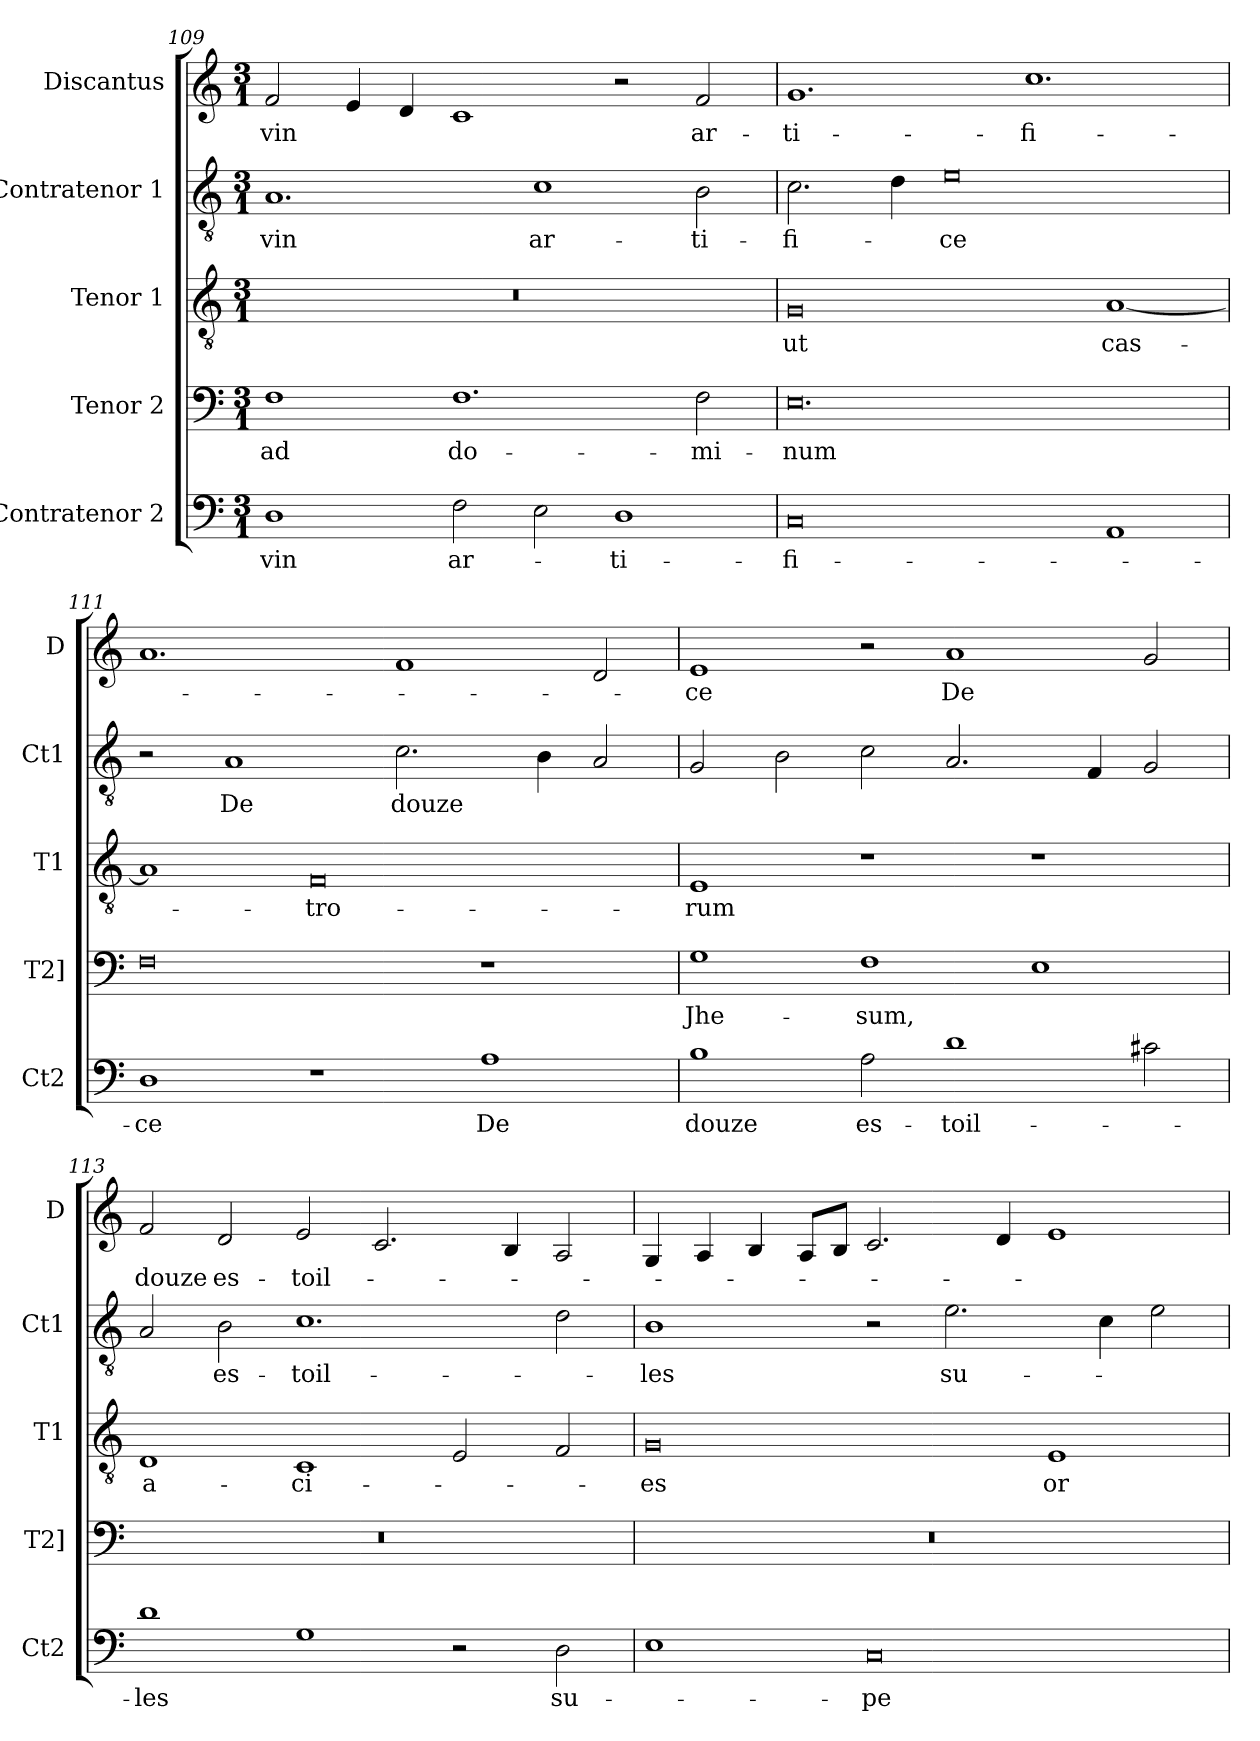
**kern	**text	**kern	**text	**kern	**text	**kern	**text	**kern	**text
*part5	*part5	*part4	*part4	*part3	*part3	*part2	*part2	*part1	*part1
*staff5	*staff5	*staff4	*staff4	*staff3	*staff3	*staff2	*staff2	*staff1	*staff1
*I"Contratenor 2	*	*I"Tenor 2	*	*I"Tenor 1	*	*I"Contratenor 1	*	*I"Discantus	*
*I'Ct2	*	*I'T2]	*	*I'T1	*	*I'Ct1	*	*I'D	*
*clefF4	*	*clefF4	*	*clefGv2	*	*clefGv2	*	*clefG2	*
*k[]	*	*k[]	*	*k[]	*	*k[]	*	*k[]	*
*M3/1	*	*M3/1	*	*M3/1	*	*M3/1	*	*M3/1	*
=109	=109	=109	=109	=109	=109	=109	=109	=109	=109
1D	-vin	1F	ad	0.r	.	1.A	-vin	2f	-vin
.	.	.	.	.	.	.	.	4e	.
.	.	.	.	.	.	.	.	4d	.
2F	ar-	1.F	do-	.	.	.	.	1c	.
2E	.	.	.	.	.	1c	ar-	.	.
1D	-ti-	.	.	.	.	.	.	2r	.
.	.	2F	-mi-	.	.	2B	-ti-	2f	ar-
=110	=110	=110	=110	=110	=110	=110	=110	=110	=110
0C	-fi-	0.E	-num	0G	ut	2.c	-fi-	1.g	-ti-
.	.	.	.	.	.	4d	.	.	.
.	.	.	.	.	.	0e	-ce	.	.
.	.	.	.	.	.	.	.	1.cc	-fi-
1AA	.	.	.	[1A	cas-	.	.	.	.
=111	=111	=111	=111	=111	=111	=111	=111	=111	=111
1D	-ce	0F	.	1A]	.	2r	.	1.a	.
.	.	.	.	.	.	1A	De	.	.
1r	.	.	.	0F	-tro-	.	.	.	.
.	.	.	.	.	.	2.c	douze	1f	.
1A	De	1r	.	.	.	.	.	.	.
.	.	.	.	.	.	4B	.	.	.
.	.	.	.	.	.	2A	.	2d	.
=112	=112	=112	=112	=112	=112	=112	=112	=112	=112
1B	douze	1G	Jhe-	1E	-rum	2G	.	1e	-ce
.	.	.	.	.	.	2B	.	.	.
2A	es-	1F	-sum,	1r	.	2c	.	2r	.
1d	-toil-	.	.	.	.	2.A	.	1a	De
.	.	1E	.	1r	.	.	.	.	.
.	.	.	.	.	.	4F	.	.	.
2c#X	.	.	.	.	.	2G	.	2g	.
=113	=113	=113	=113	=113	=113	=113	=113	=113	=113
1d	-les	0.r	.	1D	a-	2A	.	2f	douze
.	.	.	.	.	.	2B	es-	2d	es-
1G	.	.	.	1C	-ci-	1.c	-toil-	2e	-toil-
.	.	.	.	.	.	.	.	2.c	.
2r	.	.	.	2E	.	.	.	.	.
.	.	.	.	.	.	.	.	4B	.
2D	su-	.	.	2F	.	2d	.	2A	.
=114	=114	=114	=114	=114	=114	=114	=114	=114	=114
1E	.	0.r	.	0G	-es	1B	-les	4G	.
.	.	.	.	.	.	.	.	4A	.
.	.	.	.	.	.	.	.	4B	.
.	.	.	.	.	.	.	.	8A/L	.
.	.	.	.	.	.	.	.	8B/J	.
0C	-pe-	.	.	.	.	2r	.	2.c	.
.	.	.	.	.	.	2.e	su-	.	.
.	.	.	.	.	.	.	.	4d	.
.	.	.	.	1E	or-	.	.	1e	.
.	.	.	.	.	.	4c	.	.	.
.	.	.	.	.	.	2e	.	.	.
=	=	=	=	=	=	=	=	=	=
*-	*-	*-	*-	*-	*-	*-	*-	*-	*-
